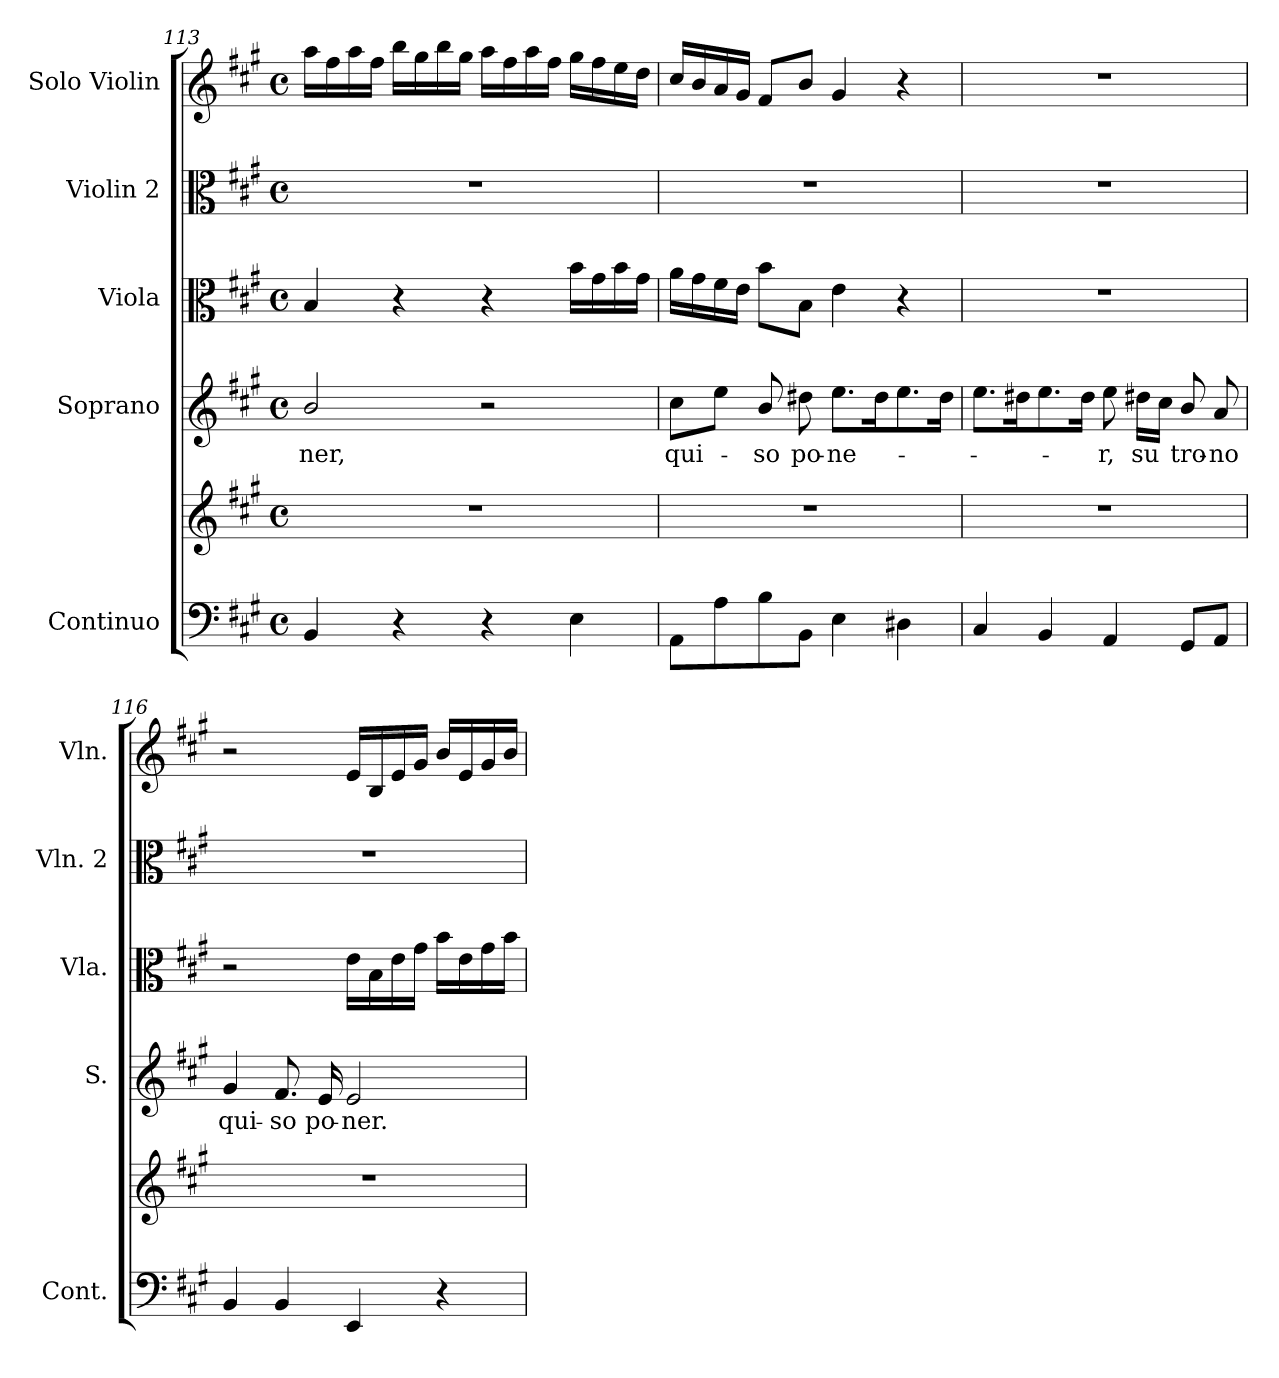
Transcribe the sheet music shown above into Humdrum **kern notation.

**kern	**kern	**kern	**text	**kern	**kern	**kern
*part5	*part5	*part4	*part4	*part3	*part2	*part1
*staff6	*staff5	*staff4	*staff4	*staff3	*staff2	*staff1
*I"Continuo	*	*I"Soprano	*	*I"Viola	*I"Violin 2	*I"Solo Violin
*I'Cont.	*	*I'S.	*	*I'Vla.	*I'Vln. 2	*I'Vln.
*clefF4	*clefG2	*clefG2	*	*clefC3	*clefC3	*clefG2
*k[f#c#g#]	*k[f#c#g#]	*k[f#c#g#]	*	*k[f#c#g#]	*k[f#c#g#]	*k[f#c#g#]
*A:	*A:	*A:	*	*A:	*A:	*A:
*M4/4	*M4/4	*M4/4	*	*M4/4	*M4/4	*M4/4
*met(c)	*met(c)	*met(c)	*	*met(c)	*met(c)	*met(c)
=113	=113	=113	=113	=113	=113	=113
!	!	!	!LO:LY:b:color=#000000	!	!	!
4BBi/	1r	2bi/	-ner,	4Bi/	1r	16aai\LL
.	.	.	.	.	.	16ff#i\
.	.	.	.	.	.	16aai\
.	.	.	.	.	.	16ff#i\JJ
4r	.	.	.	4r	.	16bbi\LL
.	.	.	.	.	.	16gg#i\
.	.	.	.	.	.	16bbi\
.	.	.	.	.	.	16gg#i\JJ
4r	.	2r	.	4r	.	16aai\LL
.	.	.	.	.	.	16ff#i\
.	.	.	.	.	.	16aai\
.	.	.	.	.	.	16ff#i\JJ
4Ei\	.	.	.	16bi\LL	.	16gg#i\LL
.	.	.	.	16g#i\	.	16ff#i\
.	.	.	.	16bi\	.	16eei\
.	.	.	.	16g#i\JJ	.	16ddi\JJ
!!LO:LB:g=z
=114	=114	=114	=114	=114	=114	=114
!	!	!	!LO:LY:b:color=#000000	!	!	!
8AAi\L	1r	8cc#i\L	qui-	16ai\LL	1r	16cc#i/LL
.	.	.	.	16g#i\	.	16bi/
8Ai\	.	8eei\J	.	16f#i\	.	16ai/
.	.	.	.	16ei\JJ	.	16g#i/JJ
!	!	!	!LO:LY:b:color=#000000	!	!	!
8Bi\	.	8bi/	-so	8bi\L	.	8f#i/L
!	!	!	!LO:LY:b:color=#000000	!	!	!
8BBi\J	.	8dd#Xi\	po-	8Bi\J	.	8bi/J
!	!	!	!LO:LY:b:color=#000000	!	!	!
4Ei\	.	8.eei\L	-ne-	4ei\	.	4g#i/
.	.	16dd#i\k	.	.	.	.
4D#Xi\	.	8.eei\	.	4r	.	4r
.	.	16dd#i\Jk	.	.	.	.
=115	=115	=115	=115	=115	=115	=115
4C#i/	1r	8.eei\L	.	1r	1r	1r
.	.	16dd#Xi\k	.	.	.	.
4BBi/	.	8.eei\	.	.	.	.
.	.	16dd#i\Jk	.	.	.	.
!	!	!	!LO:LY:b:color=#000000	!	!	!
4AAi/	.	8eei\	-r,	.	.	.
!	!	!	!LO:LY:b:color=#000000	!	!	!
.	.	16dd#Xi\LL	su	.	.	.
.	.	16cc#i\JJ	.	.	.	.
!	!	!	!LO:LY:b:color=#000000	!	!	!
8GG#i/L	.	8bi/	tro-	.	.	.
!	!	!	!LO:LY:b:color=#000000	!	!	!
8AAi/J	.	8ai/	-no	.	.	.
=116	=116	=116	=116	=116	=116	=116
!	!	!	!LO:LY:b:color=#000000	!	!	!
4BBi/	1r	4g#i/	qui-	2r	1r	2r
!	!	!	!LO:LY:b:color=#000000	!	!	!
4BBi/	.	8.f#i/	-so	.	.	.
!	!	!	!LO:LY:b:color=#000000	!	!	!
.	.	16ei/	po-	.	.	.
!	!	!	!LO:LY:b:color=#000000	!	!	!
4EEi/	.	2ei/	-ner.	16ei\LL	.	16ei/LL
.	.	.	.	16Bi\	.	16Bi/
.	.	.	.	16ei\	.	16ei/
.	.	.	.	16g#i\JJ	.	16g#i/JJ
4r	.	.	.	16bi\LL	.	16bi/LL
.	.	.	.	16ei\	.	16ei/
.	.	.	.	16g#i\	.	16g#i/
.	.	.	.	16bi\JJ	.	16bi/JJ
=	=	=	=	=	=	=
*-	*-	*-	*-	*-	*-	*-
